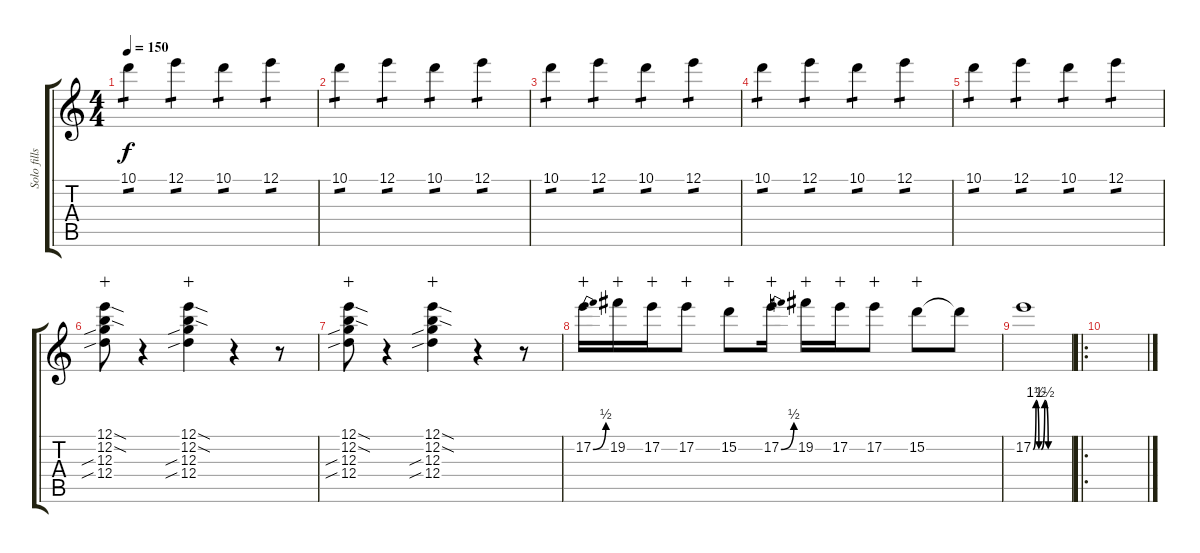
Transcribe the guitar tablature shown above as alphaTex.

\track ("Solo fills" "Solo fills") {instrument overdrivenguitar}
\staff {score tabs}
\tuning (E4 B3 G3 D3 A2 E2) {hide}
\ts (4 4)
\tempo 150
\clef g2
\ks c
10.1.4{tp 1 dy f} 12.1.4{tp 1} 10.1.4{tp 1} 12.1.4{tp 1} |
10.1.4{tp 1} 12.1.4{tp 1} 10.1.4{tp 1} 12.1.4{tp 1} |
10.1.4{tp 1} 12.1.4{tp 1} 10.1.4{tp 1} 12.1.4{tp 1} |
10.1.4{tp 1} 12.1.4{tp 1} 10.1.4{tp 1} 12.1.4{tp 1} |
10.1.4{tp 1} 12.1.4{tp 1} 10.1.4{tp 1} 12.1.4{tp 1} |
(12.1{sod} 12.2{sod} 12.3{sib} 12.4{sib}).8{wahc} r.4 (12.1{sod} 12.2{sod} 12.3{sib} 12.4{sib}).4{wahc} r.4 r.8 |
(12.1{sod} 12.2{sod} 12.3{sib} 12.4{sib}).8{wahc} r.4 (12.1{sod} 12.2{sod} 12.3{sib} 12.4{sib}).4{wahc} r.4 r.8 |
17.2{be (bend 0 0 60 2)}.16{wahc} 19.2.16{wahc} 17.2.16{volume 5 wahc} 17.2.8{volume 10 wahc} 15.2.8{wahc} 17.2{be (bend 0 0 60 2)}.16{wahc} 19.2.16{wahc} 17.2.16{volume 5 wahc} 17.2.8{volume 10 wahc} 15.2.8{wahc} 15.2{t}.8 |
17.2{be (custom 0 0 5 6 10 0 14 0 20 6 26 0 30 0 60 0)}.1 |
\ro
